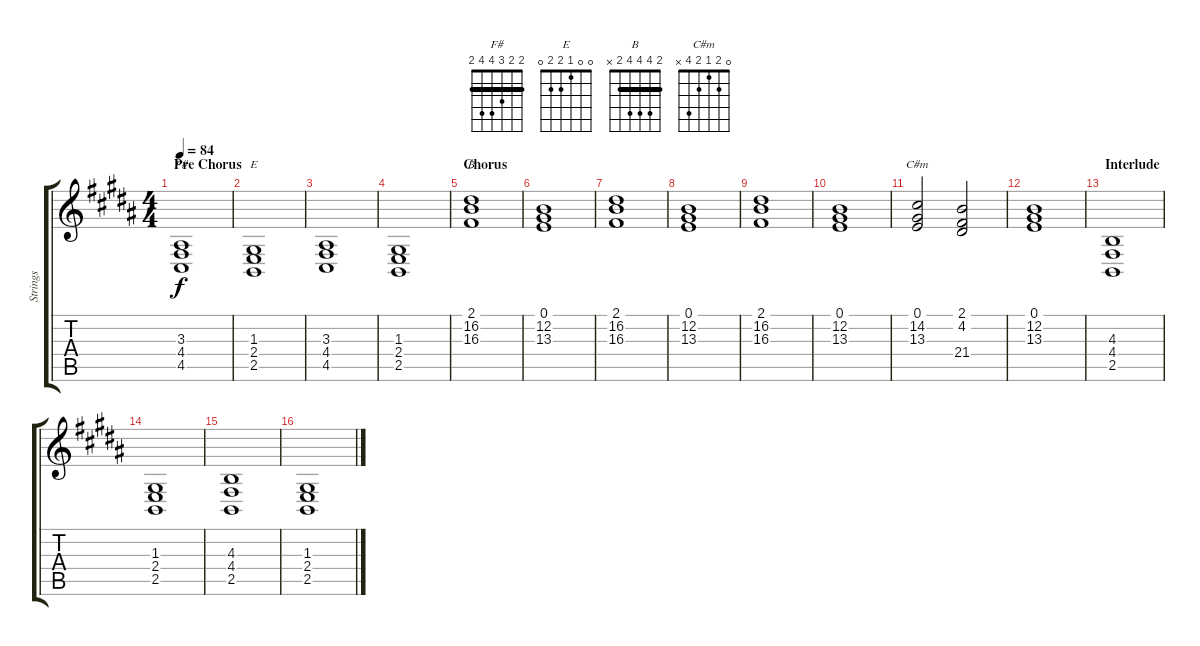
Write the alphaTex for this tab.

\track ("Strings" "Strings") {instrument synthstrings2}
\staff {score tabs}
\tuning (E4 B3 G3 D3 A2 E2) {hide}
\chord ("F#" 2 2 3 4 4 2) {barre 2}
\chord ("E" 0 0 1 2 2 0)
\chord ("B" 2 4 4 4 2 x) {barre 2}
\chord ("C#m" 0 2 1 2 4 x)
\ts (4 4)
\section ("" "Pre Chorus")
\tempo 84
\clef g2
\ks b
(3.3 4.4 4.5).1{ch "F#" dy f} |
(1.3 2.4 2.5).1{ch "E"} |
(3.3 4.4 4.5).1 |
(1.3 2.4 2.5).1 |
\section ("" "Chorus")
(2.1 16.2 16.3).1{ch "B"} |
(0.1 12.2 13.3).1 |
(2.1 16.2 16.3).1 |
(0.1 12.2 13.3).1 |
(2.1 16.2 16.3).1 |
(0.1 12.2 13.3).1 |
(0.1 14.2 13.3).2{ch "C#m"} (2.1 4.2 21.4).2 |
(0.1 12.2 13.3).1 |
\section ("" "Interlude")
(4.3 4.4 2.5).1 |
(1.3 2.4 2.5).1 |
(4.3 4.4 2.5).1 |
(1.3 2.4 2.5).1
